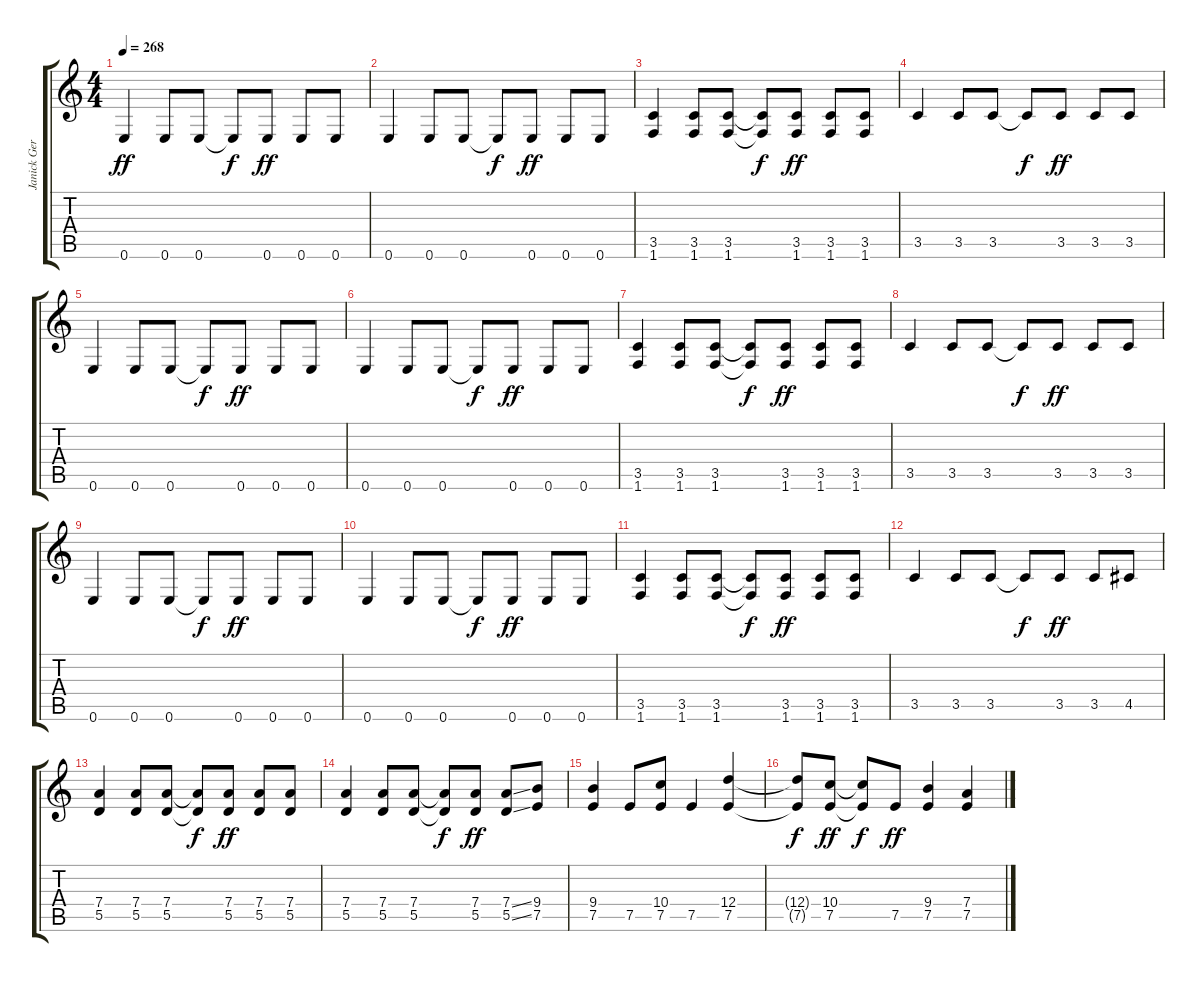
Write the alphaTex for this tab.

\track ("Janick Gers" "Janick Ger") {instrument overdrivenguitar}
\staff {score tabs}
\tuning (E4 B3 G3 D3 A2 E2) {hide}
\ts (4 4)
\tempo 268
\clef g2
\ks c
0.6.4{dy ff} 0.6.8 0.6.8 0.6{t}.8{dy f} 0.6.8{dy ff} 0.6.8 0.6.8 |
0.6.4 0.6.8 0.6.8 0.6{t}.8{dy f} 0.6.8{dy ff} 0.6.8 0.6.8 |
(3.5 1.6).4 (3.5 1.6).8 (3.5 1.6).8 (3.5{t} 1.6{t}).8{dy f} (3.5 1.6).8{dy ff} (3.5 1.6).8 (3.5 1.6).8 |
3.5.4 3.5.8 3.5.8 3.5{t}.8{dy f} 3.5.8{dy ff} 3.5.8 3.5.8 |
0.6.4 0.6.8 0.6.8 0.6{t}.8{dy f} 0.6.8{dy ff} 0.6.8 0.6.8 |
0.6.4 0.6.8 0.6.8 0.6{t}.8{dy f} 0.6.8{dy ff} 0.6.8 0.6.8 |
(3.5 1.6).4 (3.5 1.6).8 (3.5 1.6).8 (3.5{t} 1.6{t}).8{dy f} (3.5 1.6).8{dy ff} (3.5 1.6).8 (3.5 1.6).8 |
3.5.4 3.5.8 3.5.8 3.5{t}.8{dy f} 3.5.8{dy ff} 3.5.8 3.5.8 |
0.6.4 0.6.8 0.6.8 0.6{t}.8{dy f} 0.6.8{dy ff} 0.6.8 0.6.8 |
0.6.4 0.6.8 0.6.8 0.6{t}.8{dy f} 0.6.8{dy ff} 0.6.8 0.6.8 |
(3.5 1.6).4 (3.5 1.6).8 (3.5 1.6).8 (3.5{t} 1.6{t}).8{dy f} (3.5 1.6).8{dy ff} (3.5 1.6).8 (3.5 1.6).8 |
3.5.4 3.5.8 3.5.8 3.5{t}.8{dy f} 3.5.8{dy ff} 3.5.8 4.5.8 |
(7.4 5.5).4 (7.4 5.5).8 (7.4 5.5).8 (7.4{t} 5.5{t}).8{dy f} (7.4 5.5).8{dy ff} (7.4 5.5).8 (7.4 5.5).8 |
(7.4 5.5).4 (7.4 5.5).8 (7.4 5.5).8 (7.4{t} 5.5{t}).8{dy f} (7.4 5.5).8{dy ff} (7.4{ss} 5.5{ss}).8 (9.4 7.5).8 |
(9.4 7.5).4 7.5.8 (10.4 7.5).8 7.5.4 (12.4 7.5).4 |
(12.4{t} 7.5{t}).8{dy f} (10.4 7.5).8{dy ff} (10.4{t} 7.5{t}).8{dy f} 7.5.8{dy ff} (9.4 7.5).4 (7.4 7.5).4
